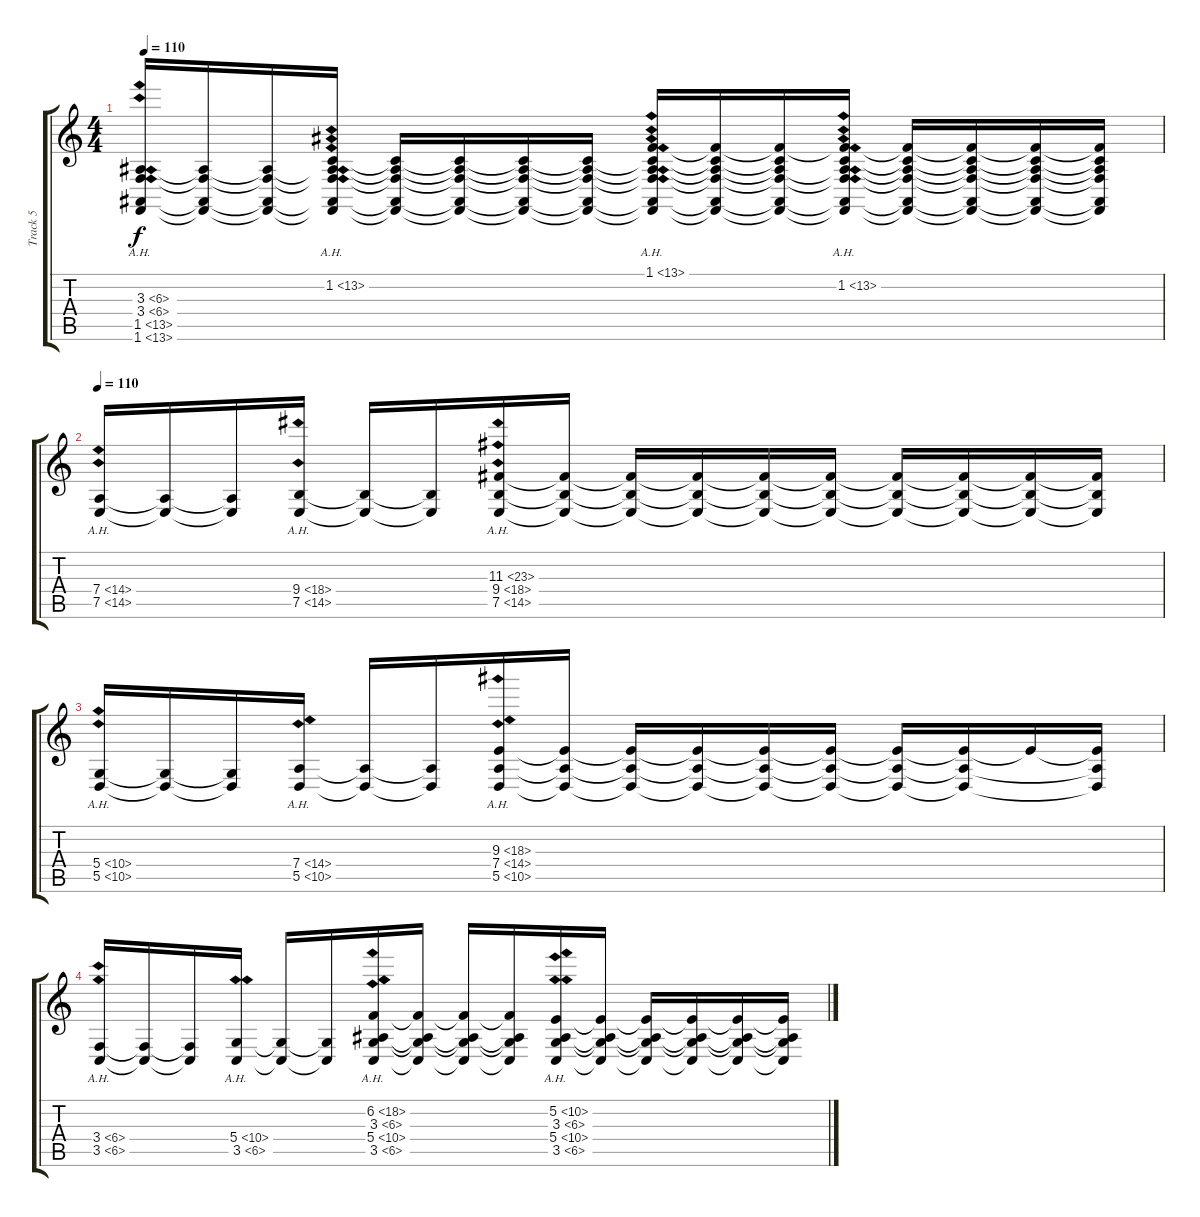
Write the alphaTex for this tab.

\track ("Track 5" "Track 5") {instrument stringensemble1}
\staff {score tabs}
\tuning (E4 B3 G3 D3 A2 E2) {hide}
\ts (4 4)
\tempo 110
\clef g2
\ks c
(3.3{ah 3} 3.4{ah 3} 1.5{ah 12} 1.6{ah 12}).16{dy f} (3.3{t} 3.4{t} 1.5{t} 1.6{t}).16 (3.3{t} 3.4{t} 1.5{t} 1.6{t}).16 (1.2{ah 12} 3.3{ah 12 t} 3.4{ah 12 t} 1.5{ah 12 t} 1.6{ah 12 t}).16 (1.2{t} 3.3{t} 3.4{t} 1.5{t} 1.6{t}).16 (1.2{t} 3.3{t} 3.4{t} 1.5{t} 1.6{t}).16 (1.2{t} 3.3{t} 3.4{t} 1.5{t} 1.6{t}).16 (1.2{t} 3.3{t} 3.4{t} 1.5{t} 1.6{t}).16 (1.1{ah 12} 1.2{ah 12 t} 3.3{ah 12 t} 3.4{ah 12 t} 1.5{ah 12 t} 1.6{ah 12 t}).16 (1.1{t} 1.2{t} 3.3{t} 3.4{t} 1.5{t} 1.6{t}).16 (1.1{t} 1.2{t} 3.3{t} 3.4{t} 1.5{t} 1.6{t}).16 (1.1{ah 12 t} 1.2{ah 12} 3.3{ah 12 t} 3.4{ah 12 t} 1.5{ah 12 t} 1.6{ah 12 t}).16 (1.1{t} 1.2{t} 3.3{t} 3.4{t} 1.5{t} 1.6{t}).16 (1.1{t} 1.2{t} 3.3{t} 3.4{t} 1.5{t} 1.6{t}).16 (1.1{t} 1.2{t} 3.3{t} 3.4{t} 1.5{t} 1.6{t}).16 (1.1{t} 1.2{t} 3.3{t} 3.4{t} 1.5{t} 1.6{t}).16 |
\tempo 110
(7.4{ah 7} 7.5{ah 7}).16 (7.4{t} 7.5{t}).16 (7.4{t} 7.5{t}).16 (9.4{ah 9} 7.5{ah 7}).16 (9.4{t} 7.5{t}).16 (9.4{t} 7.5{t}).16 (11.3{ah 12} 9.4{ah 9} 7.5{ah 7}).16 (11.3{t} 9.4{t} 7.5{t}).16 (11.3{t} 9.4{t} 7.5{t}).16 (11.3{t} 9.4{t} 7.5{t}).16 (11.3{t} 9.4{t} 7.5{t}).16 (11.3{t} 9.4{t} 7.5{t}).16 (11.3{t} 9.4{t} 7.5{t}).16 (11.3{t} 9.4{t} 7.5{t}).16 (11.3{t} 9.4{t} 7.5{t}).16 (11.3{t} 9.4{t} 7.5{t}).16 |
(5.4{ah 5} 5.5{ah 5}).16 (5.4{t} 5.5{t}).16 (5.4{t} 5.5{t}).16 (7.4{ah 7} 5.5{ah 5}).16 (7.4{t} 5.5{t}).16 (7.4{t} 5.5{t}).16 (9.3{ah 9} 7.4{ah 7} 5.5{ah 5}).16 (9.3{t} 7.4{t} 5.5{t}).16 (9.3{t} 7.4{t} 5.5{t}).16 (9.3{t} 7.4{t} 5.5{t}).16 (9.3{t} 7.4{t} 5.5{t}).16 (9.3{t} 7.4{t} 5.5{t}).16 (9.3{t} 7.4{t} 5.5{t}).16 (9.3{t} 7.4{t} 5.5{t}).16 9.3{t}.16 (9.3{t} 7.4{t} 5.5{t}).16 |
(3.4{ah 3} 3.5{ah 3}).16 (3.4{t} 3.5{t}).16 (3.4{t} 3.5{t}).16 (5.4{ah 5} 3.5{ah 3}).16 (5.4{t} 3.5{t}).16 (5.4{t} 3.5{t}).16 (6.2{ah 12} 3.3{ah 3} 5.4{ah 5} 3.5{ah 3}).16 (6.2{t} 3.3{t} 5.4{t} 3.5{t}).16 (6.2{t} 3.3{t} 5.4{t} 3.5{t}).16 (6.2{t} 3.3{t} 5.4{t} 3.5{t}).16 (5.2{ah 5} 3.3{ah 3} 5.4{ah 5} 3.5{ah 3}).16 (5.2{t} 3.3{t} 5.4{t} 3.5{t}).16 (5.2{t} 3.3{t} 5.4{t} 3.5{t}).16 (5.2{t} 3.3{t} 5.4{t} 3.5{t}).16 (5.2{t} 3.3{t} 5.4{t} 3.5{t}).16 (5.2{t} 3.3{t} 5.4{t} 3.5{t}).16
